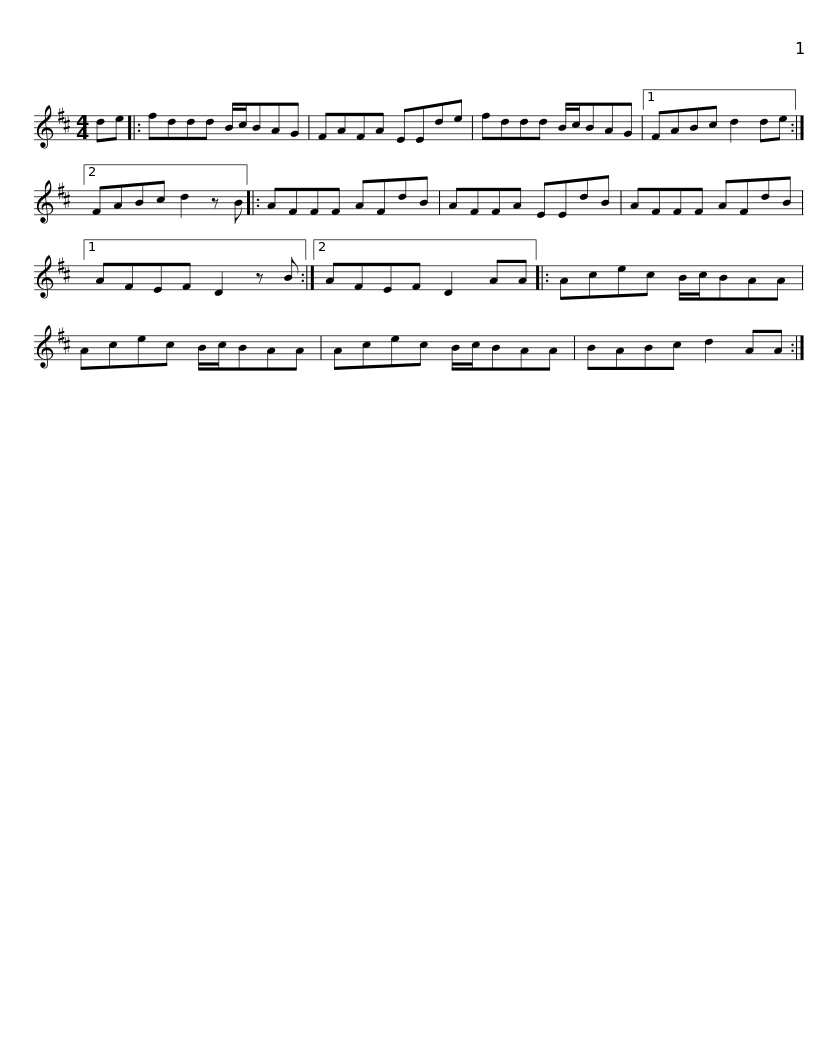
X:1
L:1/8
M:4/4
I:linebreak $
K:D
V:1 treble
V:1
 de |: fddd B/c/BAG | FAFA EEde | fddd B/c/BAG |1 FABc d2 de :|2 %5
 FABc d2 z B |:$ AFFF AFdB | AFFA EEdB | AFFF AFdB |1 AFEF D2 z B :|2 %10
 AFEF D2 AA |:$ Acec B/c/BAA | Acec B/c/BAA | Acec B/c/BAA | BABc d2 AA :| %15
